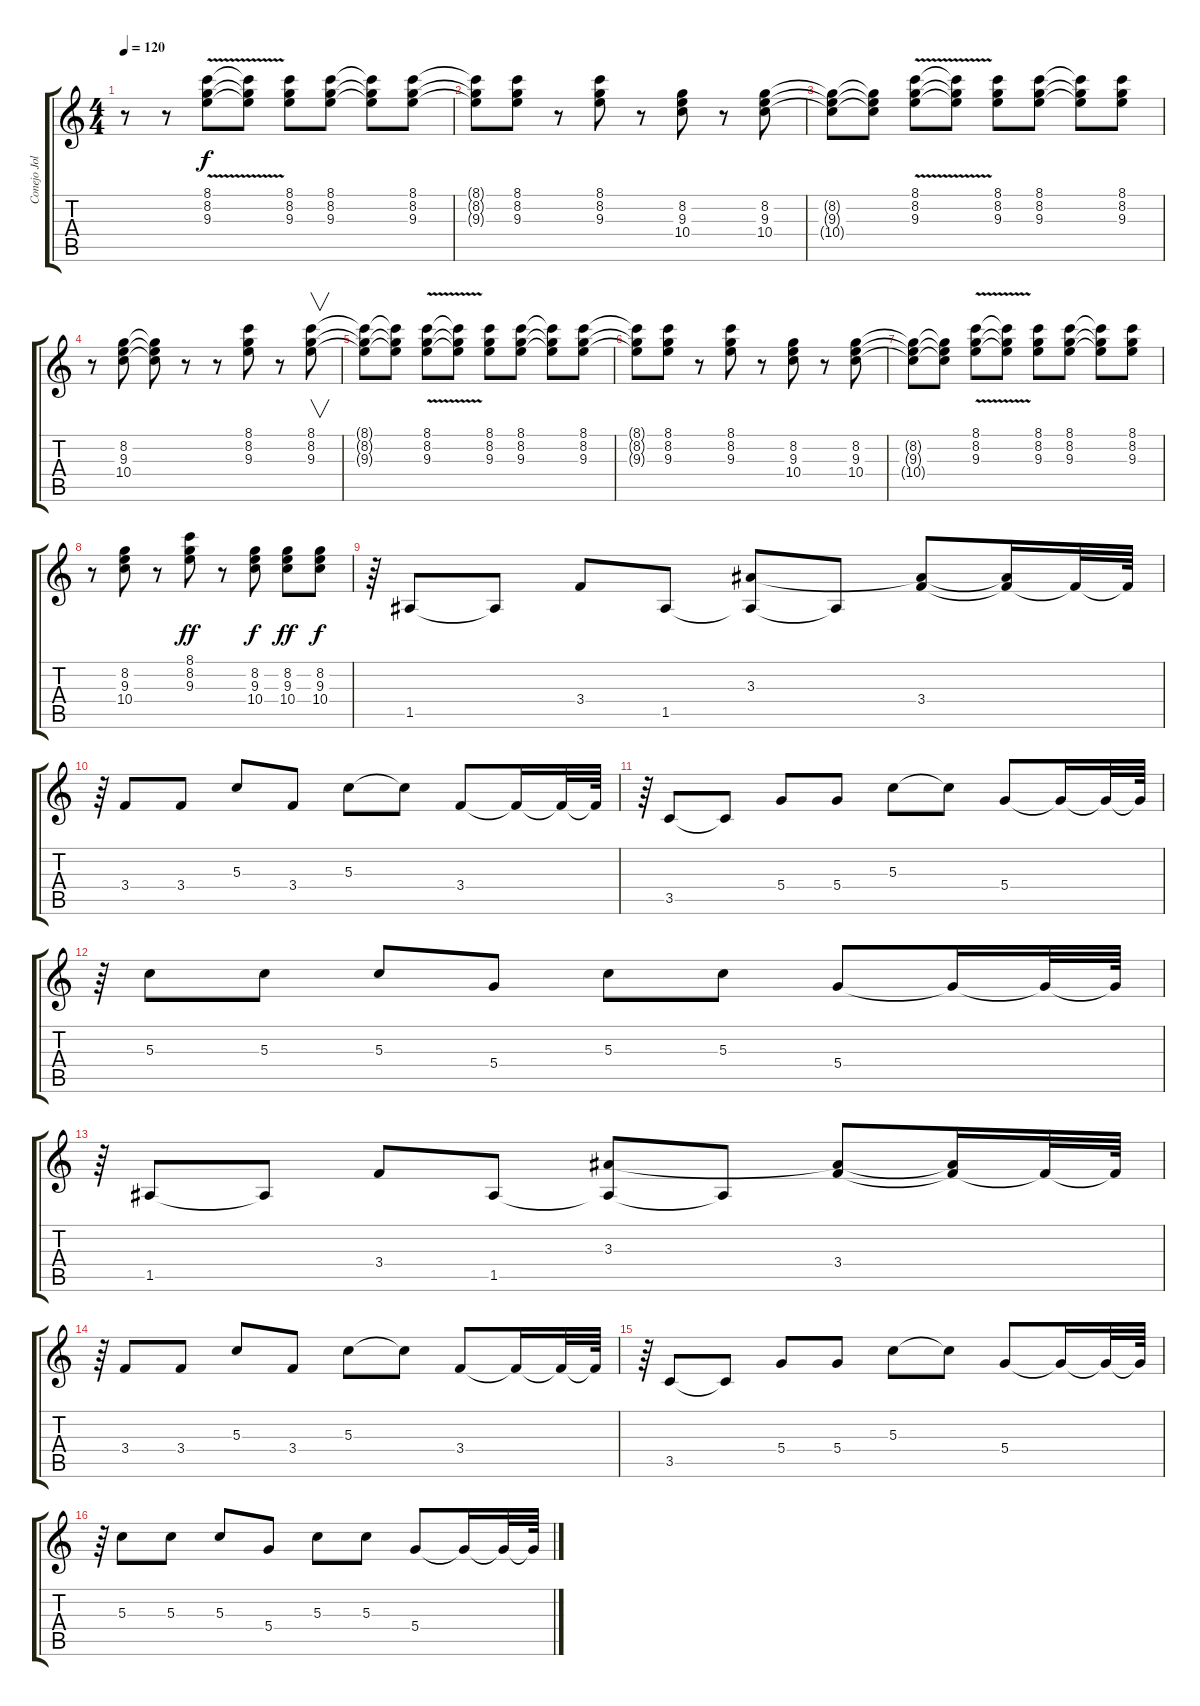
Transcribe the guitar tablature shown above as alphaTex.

\track ("Conejo Jolivet" "Conejo Jol") {instrument electricguitarclean}
\staff {score tabs}
\tuning (E4 B3 G3 D3 A2 E2) {hide}
\ts (4 4)
\tempo 120
\clef g2
\ks c
r.8{dy f volume 6 instrument overdrivenguitar} r.8 (8.1{v} 8.2{v} 9.3{v}).8 (8.1{t} 8.2{t} 9.3{t}).8 (8.1 8.2 9.3).8 (8.1 8.2 9.3).8 (8.1{t} 8.2{t} 9.3{t}).8 (8.1 8.2 9.3).8 |
(8.1{t} 8.2{t} 9.3{t}).8 (8.1 8.2 9.3).8 r.8 (8.1 8.2 9.3).8 r.8 (8.2 9.3 10.4).8 r.8 (8.2 9.3 10.4).8 |
(8.2{t} 9.3{t} 10.4{t}).8 (8.2{t} 9.3{t} 10.4{t}).8 (8.1{v} 8.2{v} 9.3{v}).8 (8.1{t} 8.2{t} 9.3{t}).8 (8.1 8.2 9.3).8 (8.1 8.2 9.3).8 (8.1{t} 8.2{t} 9.3{t}).8 (8.1 8.2 9.3).8 |
r.8 (8.2 9.3 10.4).8 (8.2{t} 9.3{t} 10.4{t}).8 r.8 r.8 (8.1 8.2 9.3).8 r.8 (8.1 8.2 9.3).8{v} |
(8.1{t} 8.2{t} 9.3{t}).8 (8.1{t} 8.2{t} 9.3{t}).8 (8.1{v} 8.2{v} 9.3{v}).8 (8.1{t} 8.2{t} 9.3{t}).8 (8.1 8.2 9.3).8 (8.1 8.2 9.3).8 (8.1{t} 8.2{t} 9.3{t}).8 (8.1 8.2 9.3).8 |
(8.1{t} 8.2{t} 9.3{t}).8 (8.1 8.2 9.3).8 r.8 (8.1 8.2 9.3).8 r.8 (8.2 9.3 10.4).8 r.8 (8.2 9.3 10.4).8 |
(8.2{t} 9.3{t} 10.4{t}).8 (8.2{t} 9.3{t} 10.4{t}).8 (8.1{v} 8.2{v} 9.3{v}).8 (8.1{t} 8.2{t} 9.3{t}).8 (8.1 8.2 9.3).8 (8.1 8.2 9.3).8 (8.1{t} 8.2{t} 9.3{t}).8 (8.1 8.2 9.3).8 |
r.8 (8.2 9.3 10.4).8 r.8 (8.1 8.2 9.3).8{dy ff} r.8 (8.2 9.3 10.4).8{dy f} (8.2 9.3 10.4).8{dy ff} (8.2 9.3 10.4).8{dy f} |
r.64{volume 7} 1.5.8 1.5{t}.8 3.4.8 1.5.8 (3.3 1.5{t}).8 1.5{t}.8 (3.3{t} 3.4).8 (3.3{t} 3.4{t}).16 3.4{t}.32 3.4{t}.64 |
r.64 3.4.8 3.4.8 5.3.8 3.4.8 5.3.8 5.3{t}.8 3.4.8 3.4{t}.16 3.4{t}.32 3.4{t}.64 |
r.64 3.5.8 3.5{t}.8 5.4.8 5.4.8 5.3.8 5.3{t}.8 5.4.8 5.4{t}.16 5.4{t}.32 5.4{t}.64 |
r.64 5.3.8 5.3.8 5.3.8 5.4.8 5.3.8 5.3.8 5.4.8 5.4{t}.16 5.4{t}.32 5.4{t}.64 |
r.64 1.5.8 1.5{t}.8 3.4.8 1.5.8 (3.3 1.5{t}).8 1.5{t}.8 (3.3{t} 3.4).8 (3.3{t} 3.4{t}).16 3.4{t}.32 3.4{t}.64 |
r.64 3.4.8 3.4.8 5.3.8 3.4.8 5.3.8 5.3{t}.8 3.4.8 3.4{t}.16 3.4{t}.32 3.4{t}.64 |
r.64 3.5.8 3.5{t}.8 5.4.8 5.4.8 5.3.8 5.3{t}.8 5.4.8 5.4{t}.16 5.4{t}.32 5.4{t}.64 |
r.64 5.3.8 5.3.8 5.3.8 5.4.8 5.3.8 5.3.8 5.4.8 5.4{t}.16 5.4{t}.32 5.4{t}.64
